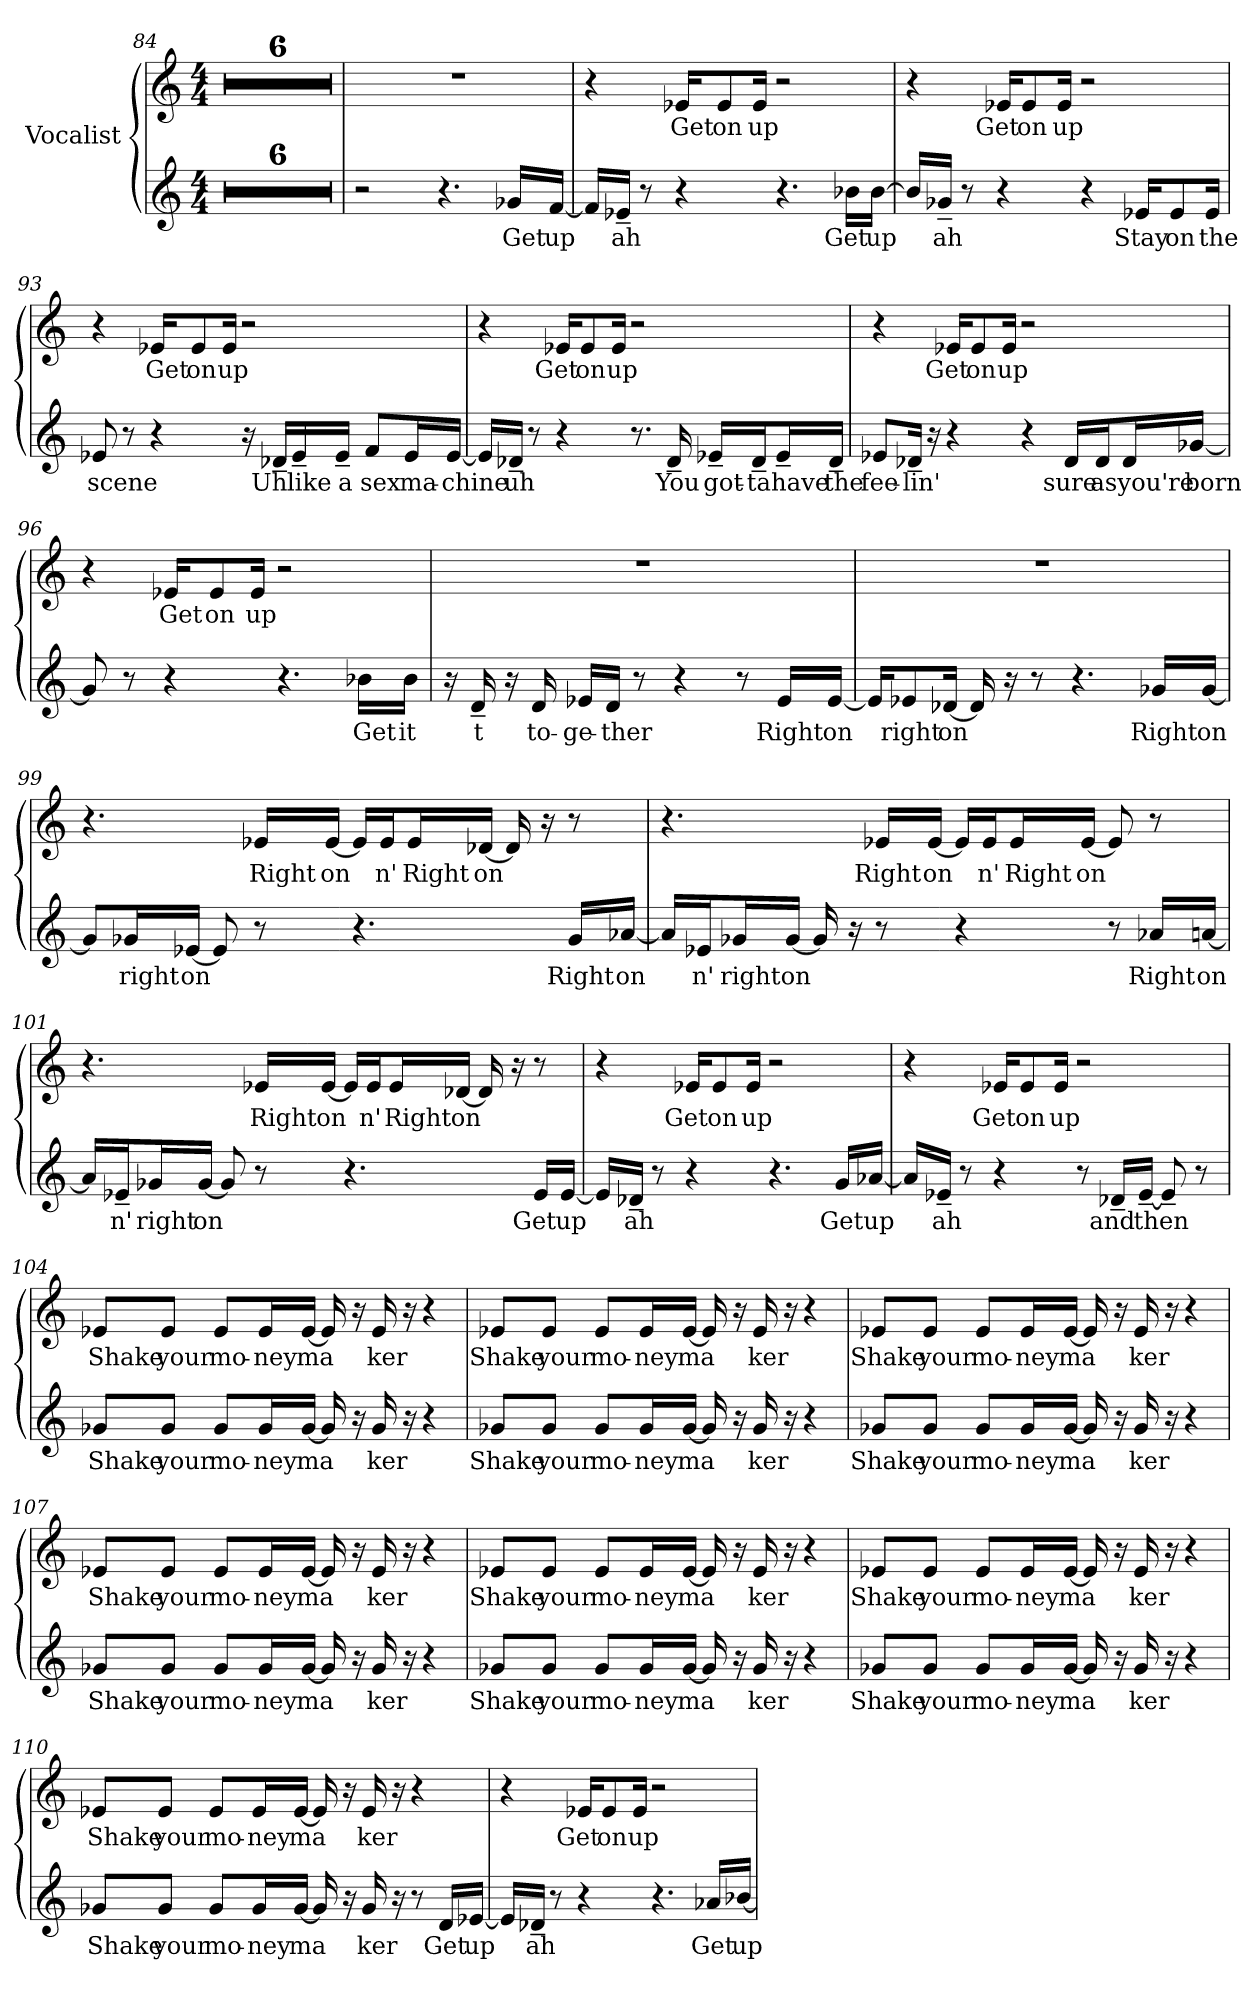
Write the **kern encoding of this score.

**kern	**text	**kern	**text
*part1	*part1	*part1	*part1
*staff2	*staff2	*staff1	*staff1
*I"Vocalist	*	*	*
*clefG2	*	*clefG2	*
*M4/4	*	*M4/4	*
=84	=84	=84	=84
1r	.	1r	.
=85	=85	=85	=85
1r	.	1r	.
=86	=86	=86	=86
1r	.	1r	.
=87	=87	=87	=87
1r	.	1r	.
=88	=88	=88	=88
1r	.	1r	.
=89	=89	=89	=89
1r	.	1r	.
=90	=90	=90	=90
2r	.	1r	.
4.r	.	.	.
16g-X/LL	Get	.	.
[16f/JJ	up	.	.
=91	=91	=91	=91
16f/LL]	_	4r	.
16e-X~/JJ	ah	.	.
8r	.	.	.
4r	.	16e-X/KL	Get
.	.	8e-/	on
.	.	16e-/Jk	up
4.r	.	2r	.
16b-X\LL	Get	.	.
[16b-\JJ	up	.	.
=92	=92	=92	=92
16b-/LL]	_	4r	.
16g-X~/JJ	ah	.	.
8r	.	.	.
4r	.	16e-X/KL	Get
.	.	8e-/	on
.	.	16e-/Jk	up
4r	.	2r	.
16e-X/KL	Stay	.	.
8e-/	on	.	.
16e-/Jk	the	.	.
=93	=93	=93	=93
8e-X	scene	4r	.
8r	.	.	.
4r	.	16e-X/KL	Get
.	.	8e-/	on
.	.	16e-/Jk	up
16r	.	2r	.
16d-X~/LL	Uh	.	.
16e-~/	like	.	.
16e-~/JJ	a	.	.
8f/L	sex	.	.
16e-/L	ma-	.	.
[16e-/JJ	-chine	.	.
=94	=94	=94	=94
16e-/LL]	_	4r	.
16d-X~/JJ	uh	.	.
8r	.	.	.
4r	.	16e-X/KL	Get
.	.	8e-/	on
.	.	16e-/Jk	up
8.r	.	2r	.
16d-~	You	.	.
16e-X~/LL	got-	.	.
16d-~/J	-ta	.	.
16e-~/L	have	.	.
16d-~/JJ	the	.	.
=95	=95	=95	=95
8e-X/L	fee-	4r	.
16d-X~/Jk	-lin'	.	.
16r	.	.	.
4r	.	16e-X/KL	Get
.	.	8e-/	on
.	.	16e-/Jk	up
4r	.	2r	.
16d-/LL	sure	.	.
16d-/J	as	.	.
16d-/L	you're	.	.
[16g-X/JJ	born	.	.
=96	=96	=96	=96
8g-]	_	4r	.
8r	.	.	.
4r	.	16e-X/KL	Get
.	.	8e-/	on
.	.	16e-/Jk	up
4.r	.	2r	.
16b-X\LL	Get	.	.
16b-\JJ	it	.	.
=97	=97	=97	=97
16r	.	1r	.
16d~	t	.	.
16r	.	.	.
16d	to-	.	.
16e-X/LL	-ge-	.	.
16d/JJ	-ther	.	.
8r	.	.	.
4r	.	.	.
8r	.	.	.
16e-/LL	Right	.	.
[16e-/JJ	on	.	.
=98	=98	=98	=98
16e-/KL]	_	1r	.
8e-X/	right	.	.
[16d-X/Jk	on	.	.
16d-]	_	.	.
16r	.	.	.
8r	.	.	.
4.r	.	.	.
16g-X/LL	Right	.	.
[16g-/JJ	on	.	.
=99	=99	=99	=99
8g-/L]	_	4.r	.
16g-X/L	right	.	.
[16e-X/JJ	on	.	.
8e-]	_	.	.
8r	.	16e-X/LL	Right
.	.	[16e-/JJ	on
4.r	.	16e-/LL]	_
.	.	16e-/J	n'
.	.	16e-/L	Right
.	.	[16d-X/JJ	on
.	.	16d-]	_
.	.	16r	.
16g-/LL	Right	8r	.
[16a-X/JJ	on	.	.
=100	=100	=100	=100
16a-/LL]	_	4.r	.
16e-X/J	n'	.	.
16g-X/L	right	.	.
[16g-/JJ	on	.	.
16g-]	_	.	.
16r	.	.	.
8r	.	16e-X/LL	Right
.	.	[16e-/JJ	on
4r	.	16e-/LL]	_
.	.	16e-/J	n'
.	.	16e-/L	Right
.	.	[16e-/JJ	on
8r	.	8e-]	_
16a-X/LL	Right	8r	.
[16an/JJ	on	.	.
=101	=101	=101	=101
16a/LL]	_	4.r	.
16e-X~/J	n'	.	.
16g-X/L	right	.	.
[16g-/JJ	on	.	.
8g-]	_	.	.
8r	.	16e-X/LL	Right
.	.	[16e-/JJ	on
4.r	.	16e-/LL]	_
.	.	16e-/J	n'
.	.	16e-/L	Right
.	.	[16d-X/JJ	on
.	.	16d-]	_
.	.	16r	.
16e-/LL	Get	8r	.
[16e-/JJ	up	.	.
=102	=102	=102	=102
16e-/LL]	_	4r	.
16d-X~/JJ	ah	.	.
8r	.	.	.
4r	.	16e-X/KL	Get
.	.	8e-/	on
.	.	16e-/Jk	up
4.r	.	2r	.
16g/LL	Get	.	.
[16a-X/JJ	up	.	.
=103	=103	=103	=103
16a-/LL]	_	4r	.
16e-X~/JJ	ah	.	.
8r	.	.	.
4r	.	16e-X/KL	Get
.	.	8e-/	on
.	.	16e-/Jk	up
8r	.	2r	.
16d-X~/LL	and	.	.
[16e-~/JJ	then	.	.
8e-~]	_	.	.
8r	.	.	.
=104	=104	=104	=104
8g-X/L	Shake	8e-X/L	Shake
8g-/J	your	8e-/J	your
8g-/L	mo-	8e-/L	mo-
16g-/L	-ney	16e-/L	-ney
[16g-/JJ	ma-	[16e-/JJ	ma-
16g-]	_	16e-]	_
16r	.	16r	.
16g-	-ker	16e-	-ker
16r	.	16r	.
4r	.	4r	.
=105	=105	=105	=105
8g-X/L	Shake	8e-X/L	Shake
8g-/J	your	8e-/J	your
8g-/L	mo-	8e-/L	mo-
16g-/L	-ney	16e-/L	-ney
[16g-/JJ	ma-	[16e-/JJ	ma-
16g-]	_	16e-]	_
16r	.	16r	.
16g-	-ker	16e-	-ker
16r	.	16r	.
4r	.	4r	.
=106	=106	=106	=106
8g-X/L	Shake	8e-X/L	Shake
8g-/J	your	8e-/J	your
8g-/L	mo-	8e-/L	mo-
16g-/L	-ney	16e-/L	-ney
[16g-/JJ	ma-	[16e-/JJ	ma-
16g-]	_	16e-]	_
16r	.	16r	.
16g-	-ker	16e-	-ker
16r	.	16r	.
4r	.	4r	.
=107	=107	=107	=107
8g-X/L	Shake	8e-X/L	Shake
8g-/J	your	8e-/J	your
8g-/L	mo-	8e-/L	mo-
16g-/L	-ney	16e-/L	-ney
[16g-/JJ	ma-	[16e-/JJ	ma-
16g-]	_	16e-]	_
16r	.	16r	.
16g-	-ker	16e-	-ker
16r	.	16r	.
4r	.	4r	.
=108	=108	=108	=108
8g-X/L	Shake	8e-X/L	Shake
8g-/J	your	8e-/J	your
8g-/L	mo-	8e-/L	mo-
16g-/L	-ney	16e-/L	-ney
[16g-/JJ	ma-	[16e-/JJ	ma-
16g-]	_	16e-]	_
16r	.	16r	.
16g-	-ker	16e-	-ker
16r	.	16r	.
4r	.	4r	.
=109	=109	=109	=109
8g-X/L	Shake	8e-X/L	Shake
8g-/J	your	8e-/J	your
8g-/L	mo-	8e-/L	mo-
16g-/L	-ney	16e-/L	-ney
[16g-/JJ	ma-	[16e-/JJ	ma-
16g-]	_	16e-]	_
16r	.	16r	.
16g-	-ker	16e-	-ker
16r	.	16r	.
4r	.	4r	.
=110	=110	=110	=110
8g-X/L	Shake	8e-X/L	Shake
8g-/J	your	8e-/J	your
8g-/L	mo-	8e-/L	mo-
16g-/L	-ney	16e-/L	-ney
[16g-/JJ	ma-	[16e-/JJ	ma-
16g-]	_	16e-]	_
16r	.	16r	.
16g-	-ker	16e-	-ker
16r	.	16r	.
8r	.	4r	.
16d/LL	Get	.	.
[16e-X/JJ	up	.	.
=111	=111	=111	=111
16e-/LL]	_	4r	.
16d-X~/JJ	ah	.	.
8r	.	.	.
4r	.	16e-X/KL	Get
.	.	8e-/	on
.	.	16e-/Jk	up
4.r	.	2r	.
16a-X/LL	Get	.	.
[16b-X/JJ	up	.	.
=	=	=	=
*-	*-	*-	*-
